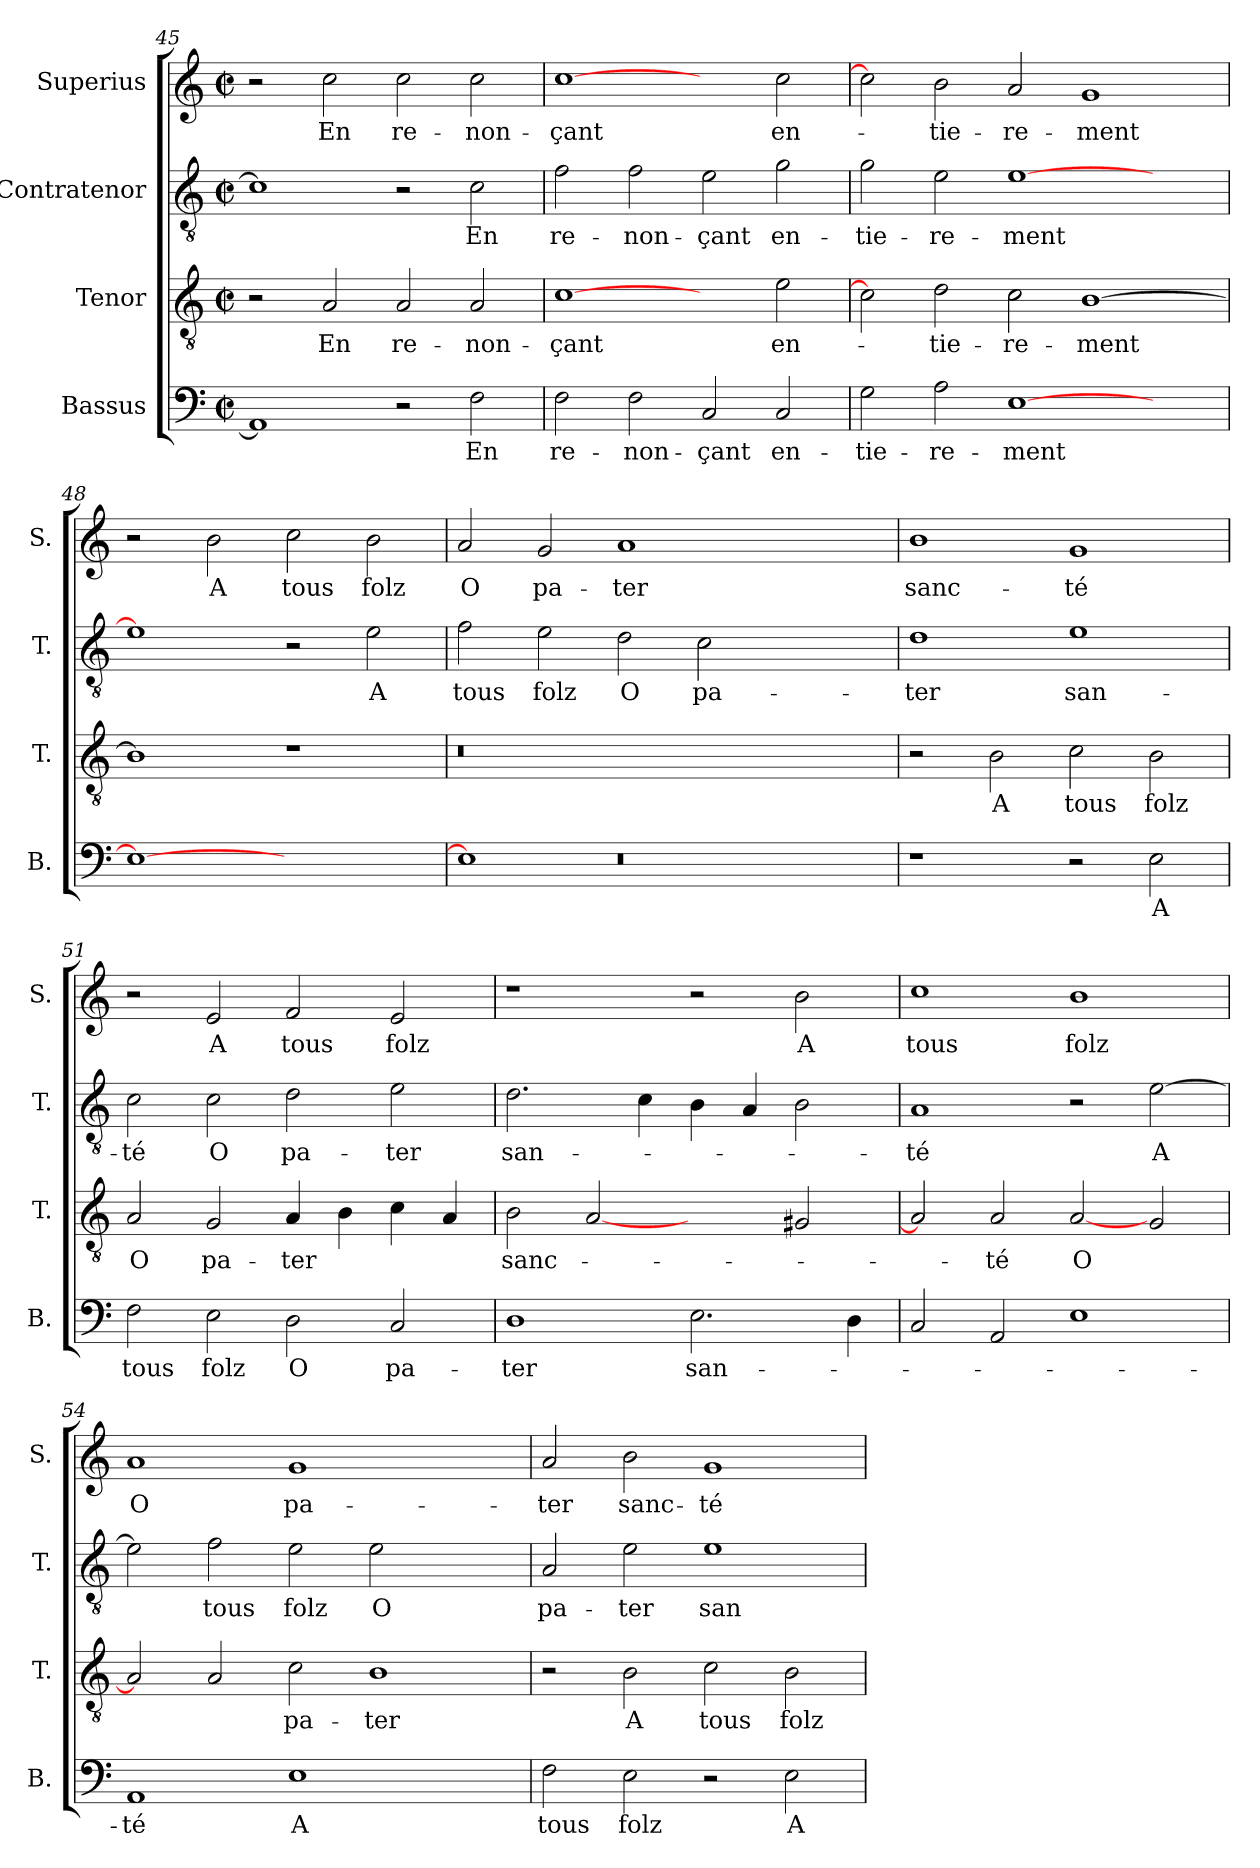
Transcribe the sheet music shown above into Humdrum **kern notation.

**kern	**text	**kern	**text	**kern	**text	**kern	**text
*part4	*part4	*part3	*part3	*part2	*part2	*part1	*part1
*staff4	*staff4	*staff3	*staff3	*staff2	*staff2	*staff1	*staff1
*I"Bassus	*	*I"Tenor	*	*I"Contratenor	*	*I"Superius	*
*I'B.	*	*I'T.	*	*I'T.	*	*I'S.	*
*clefF4	*	*clefGv2	*	*clefGv2	*	*clefG2	*
*k[]	*	*k[]	*	*k[]	*	*k[]	*
*C:	*	*C:	*	*C:	*	*C:	*
*M2/2	*	*M2/2	*	*M2/2	*	*M2/2	*
*met(c|)	*	*met(c|)	*	*met(c|)	*	*met(c|)	*
=45	=45	=45	=45	=45	=45	=45	=45
1AA/]	.	2r	.	1c\]	.	2r	.
.	.	2A/	En	.	.	2cc\	En
2r	.	2A/	re-	2r	.	2cc\	re-
2F\	En	2A/	-non-	2c\	En	2cc\	-non-
=46	=46	=46	=46	=46	=46	=46	=46
2F\	re-	[1c\	-çant	2f\	re-	[1cc\	-çant
2F\	-non-	.	.	2f\	-non-	.	.
2C/	-çant	2ryy	.	2e\	-çant	2ryy	.
2C/	en-	2e\	en-	2g\	en-	2cc\	en-
!!LO:PB:g=z
=47	=47	=47	=47	=47	=47	=47	=47
2G\	-tie-	2c\]	.	2g\	-tie-	2cc\]	.
2A\	-re-	2d\	-tie-	2e\	-re-	2b\	-tie-
[1E\	-ment	2c\	-re-	[1e\	-ment	2a/	-re-
.	.	[1B\	-ment	.	.	1g/	-ment
2ryy	.	.	.	2ryy	.	.	.
=48	=48	=48	=48	=48	=48	=48	=48
1E\_	.	1B\]	.	1e\]	.	2r	.
.	.	.	.	.	.	2b\	A
1ryy	.	1r	.	2r	.	2cc\	tous
.	.	.	.	2e\	A	2b\	folz
=49	=49	=49	=49	=49	=49	=49	=49
!	!	!LO:N:vis=0	!	!	!	!	!
1E\]	.	1r	.	2f\	tous	2a/	O
.	.	.	.	2e\	folz	2g/	pa-
!LO:N:vis=0	!	!	!	!	!	!	!
1r	.	1ryy	.	2d\	O	1a/	-ter
.	.	.	.	2c\	pa-	.	.
1ryy	.	1ryy	.	1ryy	.	1ryy	.
=50	=50	=50	=50	=50	=50	=50	=50
1r	.	2r	.	1d\	-ter	1b\	sanc-
.	.	2B\	A	.	.	.	.
2r	.	2c\	tous	1e\	san-	1g/	-té
2E\	A	2B\	folz	.	.	.	.
=51	=51	=51	=51	=51	=51	=51	=51
2F\	tous	2A/	O	2c\	-té	2r	.
2E\	folz	2G/	pa-	2c\	O	2e/	A
2D\	O	4A/	-ter	2d\	pa-	2f/	tous
.	.	4B\	.	.	.	.	.
2C/	pa-	4c\	.	2e\	-ter	2e/	folz
.	.	4A/	.	.	.	.	.
!!LO:LB:g=z
=52	=52	=52	=52	=52	=52	=52	=52
1D\	-ter	2B\	sanc-	2.d\	san-	1r	.
.	.	[2A/	.	.	.	.	.
.	.	.	.	4c\	.	.	.
2.E\	san-	2ryy	.	4B\	.	2r	.
.	.	.	.	4A/	.	.	.
.	.	2G#X/	.	2B\	.	2b\	A
4D\	.	.	.	.	.	.	.
=53	=53	=53	=53	=53	=53	=53	=53
2C/	.	2A/]	.	1A/	-té	1cc\	tous
2AA/	.	2A/	-té	.	.	.	.
1E\	.	[2A/	O	2r	.	1b\	folz
.	.	2G/	.	[2e\	A	.	.
=54	=54	=54	=54	=54	=54	=54	=54
1AA/	-té	2A/]	.	2e\]	.	1a/	O
.	.	2A/	.	2f\	tous	.	.
1E\	A	2c\	pa-	2e\	folz	1g/	pa-
.	.	1B\	-ter	2e\	O	.	.
2ryy	.	.	.	2ryy	.	2ryy	.
=55	=55	=55	=55	=55	=55	=55	=55
2F\	tous	2r	.	2A/	pa-	2a/	-ter
2E\	folz	2B\	A	2e\	-ter	2b\	sanc-
2r	.	2c\	tous	1e\	san-	1g/	-té
2E\	A	2B\	folz	.	.	.	.
=	=	=	=	=	=	=	=
*-	*-	*-	*-	*-	*-	*-	*-
